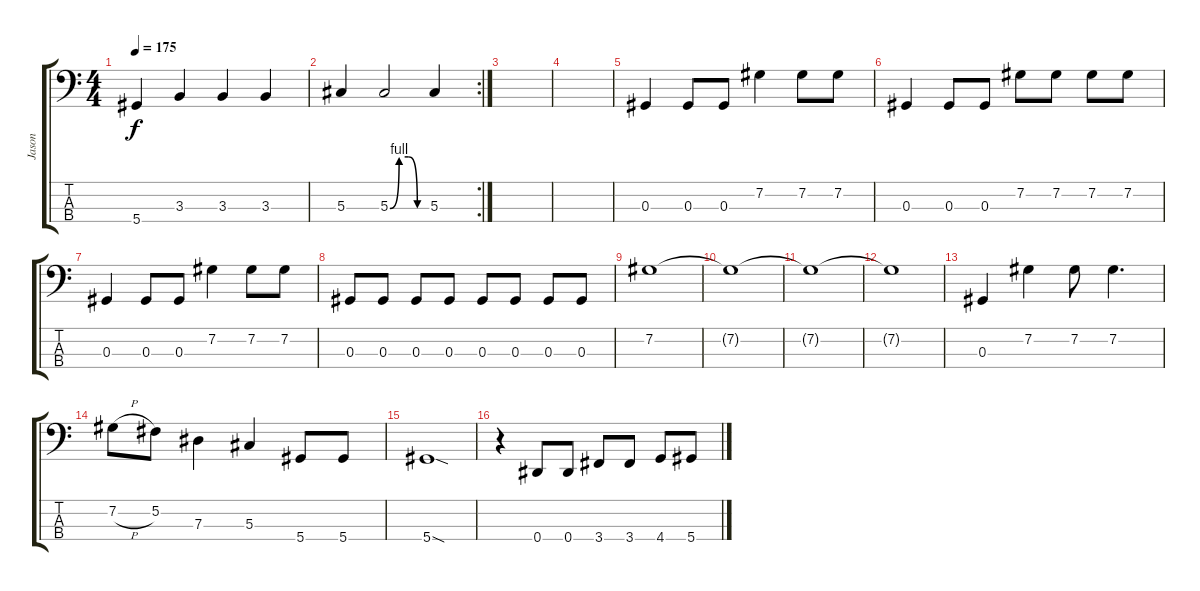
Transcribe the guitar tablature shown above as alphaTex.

\track ("Jason" "Jason") {instrument electricbassfinger}
\staff {score tabs}
\tuning (Gb2 Db2 Ab1 Eb1) {hide}
\ts (4 4)
\tempo 175
\clef f4
\ks c
5.4.4{dy f} 3.3.4 3.3.4 3.3.4 |
\rc 2
5.3.4 5.3{be (custom 0 0 15 4 30 4 45 0 60 0)}.2 5.3.4 |
|
|
0.3.4 0.3.8 0.3.8 7.2.4 7.2.8 7.2.8 |
0.3.4 0.3.8 0.3.8 7.2.8 7.2.8 7.2.8 7.2.8 |
0.3.4 0.3.8 0.3.8 7.2.4 7.2.8 7.2.8 |
0.3.8 0.3.8 0.3.8 0.3.8 0.3.8 0.3.8 0.3.8 0.3.8 |
7.2.1 |
7.2{t}.1 |
7.2{t}.1 |
7.2{t}.1 |
0.3.4 7.2.4 7.2.8 7.2.4{d} |
7.2{h}.8 5.2.8 7.3.4 5.3.4 5.4.8 5.4.8 |
5.4{sod}.1 |
r.4 0.4.8 0.4.8 3.4.8 3.4.8 4.4.8 5.4.8
